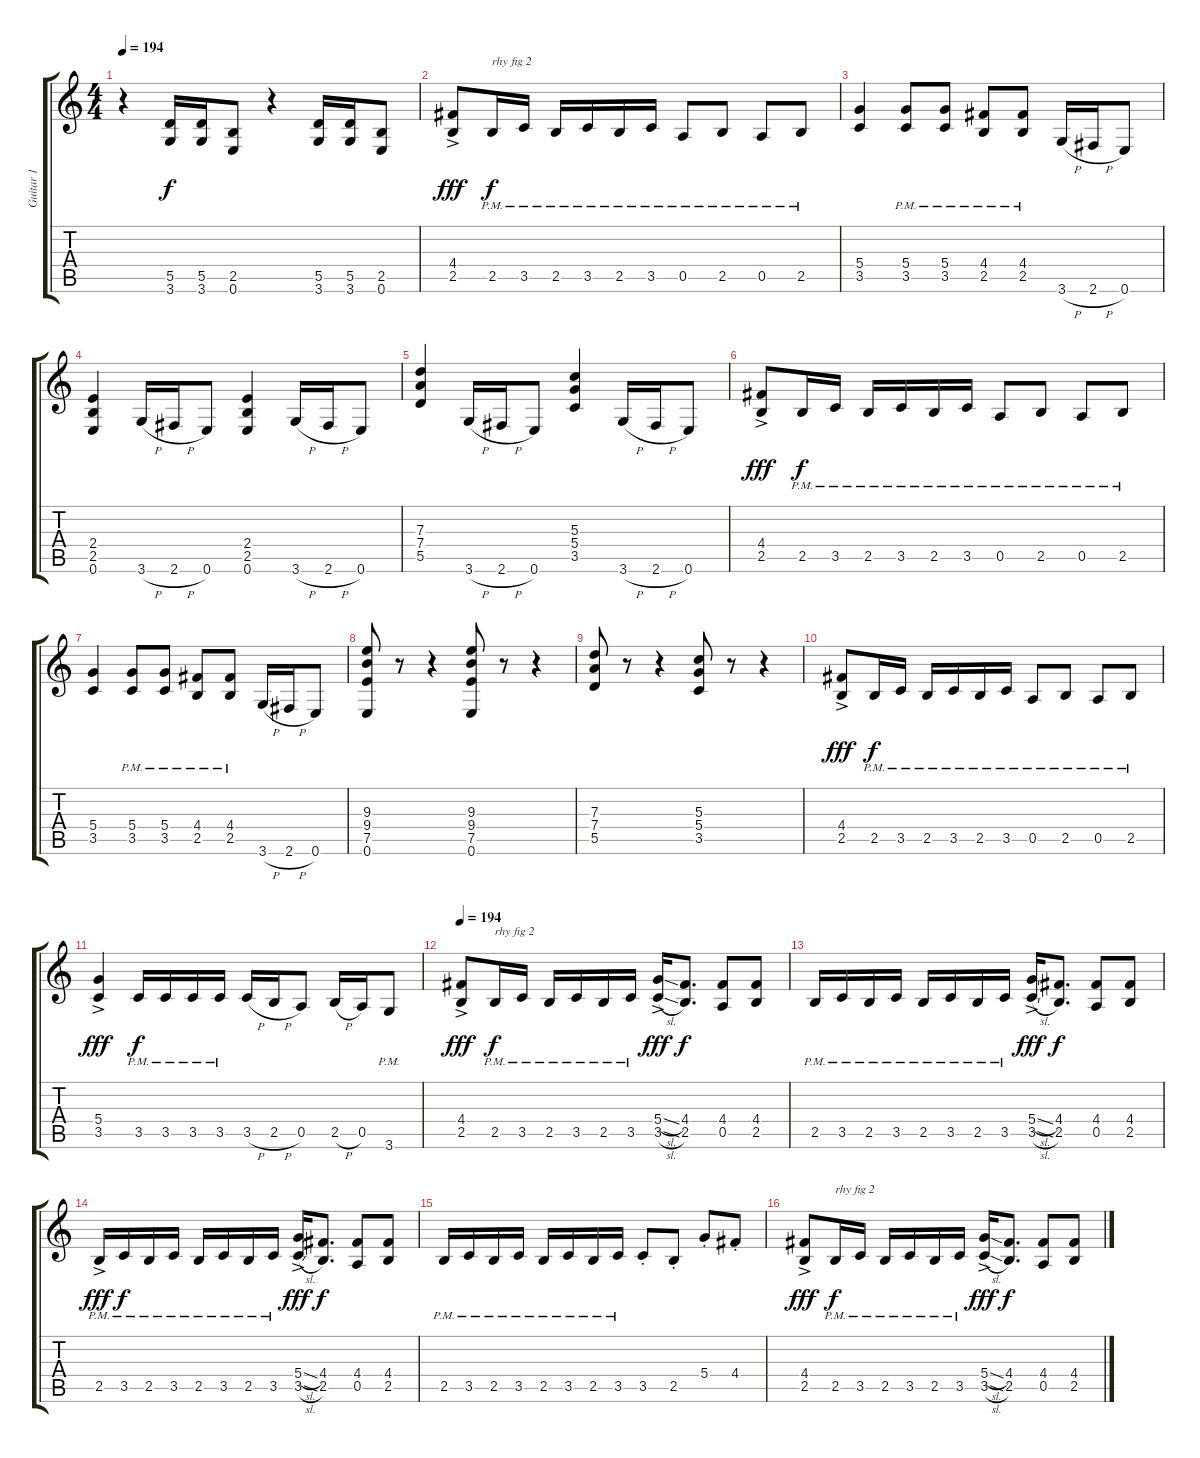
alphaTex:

\track ("Guitar 1" "Guitar 1") {instrument distortionguitar}
\staff {score tabs}
\tuning (E4 B3 G3 D3 A2 E2) {hide}
\ts (4 4)
\tempo 194
\clef g2
\ks c
r.4{dy f} (5.5 3.6).16 (5.5 3.6).16 (2.5 0.6).8 r.4 (5.5 3.6).16 (5.5 3.6).16 (2.5 0.6).8 |
(4.4{ac} 2.5{ac}).8{dy fff} 2.5{pm}.16{txt "rhy fig 2" dy f} 3.5{pm}.16 2.5{pm}.16 3.5{pm}.16 2.5{pm}.16 3.5{pm}.16 0.5{pm}.8 2.5{pm}.8 0.5{pm}.8 2.5{pm}.8 |
(5.4 3.5).4 (5.4{pm} 3.5{pm}).8 (5.4{pm} 3.5{pm}).8 (4.4{pm} 2.5{pm}).8 (4.4{pm} 2.5{pm}).8 3.6{h}.16 2.6{h}.16 0.6.8 |
(2.4 2.5 0.6).4 3.6{h}.16 2.6{h}.16 0.6.8 (2.4 2.5 0.6).4 3.6{h}.16 2.6{h}.16 0.6.8 |
(7.3 7.4 5.5).4 3.6{h}.16 2.6{h}.16 0.6.8 (5.3 5.4 3.5).4 3.6{h}.16 2.6{h}.16 0.6.8 |
(4.4{ac} 2.5{ac}).8{dy fff} 2.5{pm}.16{dy f} 3.5{pm}.16 2.5{pm}.16 3.5{pm}.16 2.5{pm}.16 3.5{pm}.16 0.5{pm}.8 2.5{pm}.8 0.5{pm}.8 2.5{pm}.8 |
(5.4 3.5).4 (5.4{pm} 3.5{pm}).8 (5.4{pm} 3.5{pm}).8 (4.4{pm} 2.5{pm}).8 (4.4{pm} 2.5{pm}).8 3.6{h}.16 2.6{h}.16 0.6.8 |
(9.3 9.4 7.5 0.6).8 r.8 r.4 (9.3 9.4 7.5 0.6).8 r.8 r.4 |
(7.3 7.4 5.5).8 r.8 r.4 (5.3 5.4 3.5).8 r.8 r.4 |
(4.4{ac} 2.5{ac}).8{dy fff} 2.5{pm}.16{dy f} 3.5{pm}.16 2.5{pm}.16 3.5{pm}.16 2.5{pm}.16 3.5{pm}.16 0.5{pm}.8 2.5{pm}.8 0.5{pm}.8 2.5{pm}.8 |
(5.4{ac} 3.5{ac}).4{dy fff} 3.5{pm}.16{dy f} 3.5{pm}.16 3.5{pm}.16 3.5{pm}.16 3.5{h}.16 2.5{h}.16 0.5.8 2.5{h}.16 0.5.16 3.6{pm}.8 |
\tempo 194
(4.4{ac} 2.5{ac}).8{dy fff} 2.5{pm}.16{txt "rhy fig 2" dy f} 3.5{pm}.16 2.5{pm}.16 3.5{pm}.16 2.5{pm}.16 3.5{pm}.16 (5.4{sl ac} 3.5{sl ac}).16{dy fff} (4.4 2.5).8{d dy f} (4.4 0.5).8 (4.4 2.5).8 |
2.5{pm}.16 3.5{pm}.16 2.5{pm}.16 3.5{pm}.16 2.5{pm}.16 3.5{pm}.16 2.5{pm}.16 3.5{pm}.16 (5.4{sl ac} 3.5{sl ac}).16{dy fff} (4.4 2.5).8{d dy f} (4.4 0.5).8 (4.4 2.5).8 |
2.5{ac pm}.16{dy fff} 3.5{pm}.16{dy f} 2.5{pm}.16 3.5{pm}.16 2.5{pm}.16 3.5{pm}.16 2.5{pm}.16 3.5{pm}.16 (5.4{sl ac} 3.5{sl}).16{dy fff} (4.4 2.5).8{d dy f} (4.4 0.5).8 (4.4 2.5).8 |
2.5{pm}.16 3.5{pm}.16 2.5{pm}.16 3.5{pm}.16 2.5{pm}.16 3.5{pm}.16 2.5{pm}.16 3.5{pm}.16 3.5{st}.8 2.5{st}.8 5.4{st}.8 4.4{st}.8 |
(4.4{ac} 2.5{ac}).8{dy fff} 2.5{pm}.16{txt "rhy fig 2" dy f} 3.5{pm}.16 2.5{pm}.16 3.5{pm}.16 2.5{pm}.16 3.5{pm}.16 (5.4{sl ac} 3.5{sl ac}).16{dy fff} (4.4 2.5).8{d dy f} (4.4 0.5).8 (4.4 2.5).8
